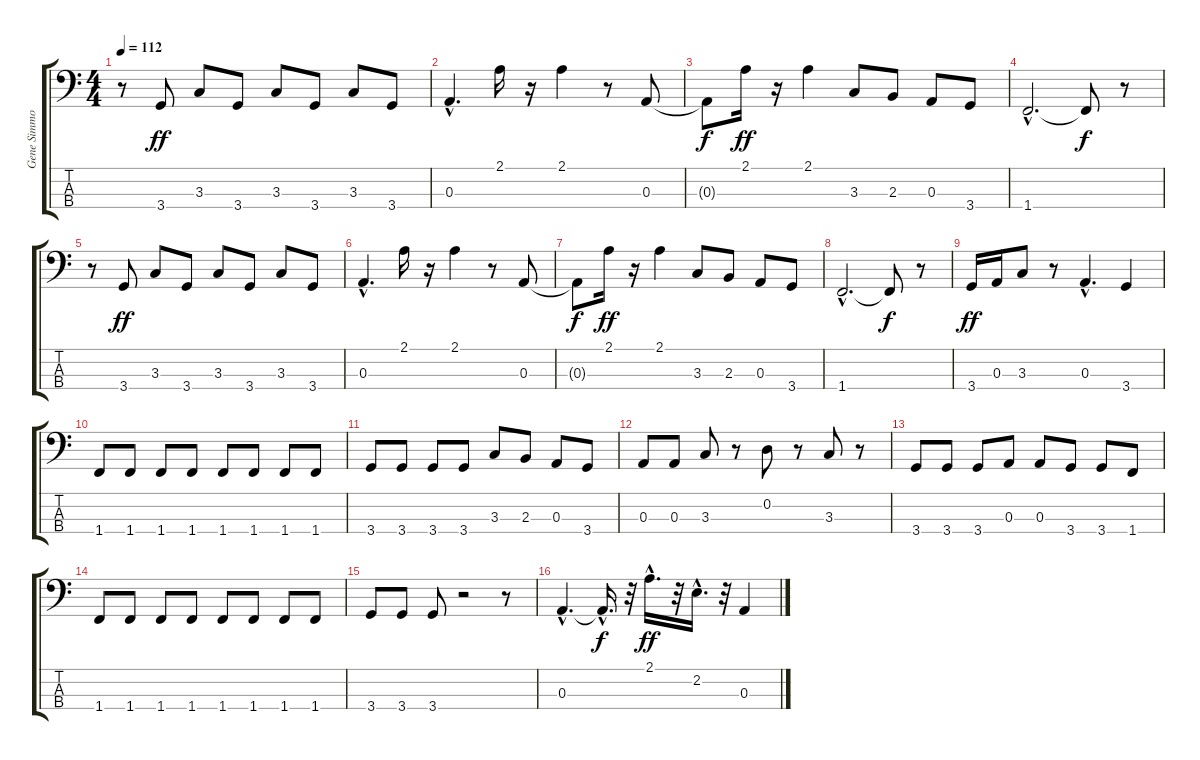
\track ("Gene Simmons" "Gene Simmo") {instrument electricbassfinger}
\staff {score tabs}
\tuning (G2 D2 A1 E1) {hide}
\ts (4 4)
\tempo 112
\clef f4
\ks c
r.8{dy f} 3.4.8{dy ff} 3.3.8 3.4.8 3.3.8 3.4.8 3.3.8 3.4.8 |
0.3{hac}.4{d} 2.1.16 r.16 2.1.4 r.8 0.3.8 |
0.3{t}.8{dy f} 2.1.16{dy ff} r.16 2.1.4 3.3.8 2.3.8 0.3.8 3.4.8 |
1.4{hac}.2{d} 1.4{t}.8{dy f} r.8 |
r.8 3.4.8{dy ff} 3.3.8 3.4.8 3.3.8 3.4.8 3.3.8 3.4.8 |
0.3{hac}.4{d} 2.1.16 r.16 2.1.4 r.8 0.3.8 |
0.3{t}.8{dy f} 2.1.16{dy ff} r.16 2.1.4 3.3.8 2.3.8 0.3.8 3.4.8 |
1.4{hac}.2{d} 1.4{t}.8{dy f} r.8 |
3.4.16{dy ff} 0.3.16 3.3.8 r.8 0.3{hac}.4{d} 3.4.4 |
1.4.8 1.4.8 1.4.8 1.4.8 1.4.8 1.4.8 1.4.8 1.4.8 |
3.4.8 3.4.8 3.4.8 3.4.8 3.3.8 2.3.8 0.3.8 3.4.8 |
0.3.8 0.3.8 3.3.8 r.8 0.2.8 r.8 3.3.8 r.8 |
3.4.8 3.4.8 3.4.8 0.3.8 0.3.8 3.4.8 3.4.8 1.4.8 |
1.4.8 1.4.8 1.4.8 1.4.8 1.4.8 1.4.8 1.4.8 1.4.8 |
3.4.8 3.4.8 3.4.8 r.2 r.8 |
0.3{hac}.4{d} 0.3{hac t}.16{d dy f} r.32 2.1{hac}.16{d dy ff} r.32 2.2{hac}.16{d} r.32 0.3.4
